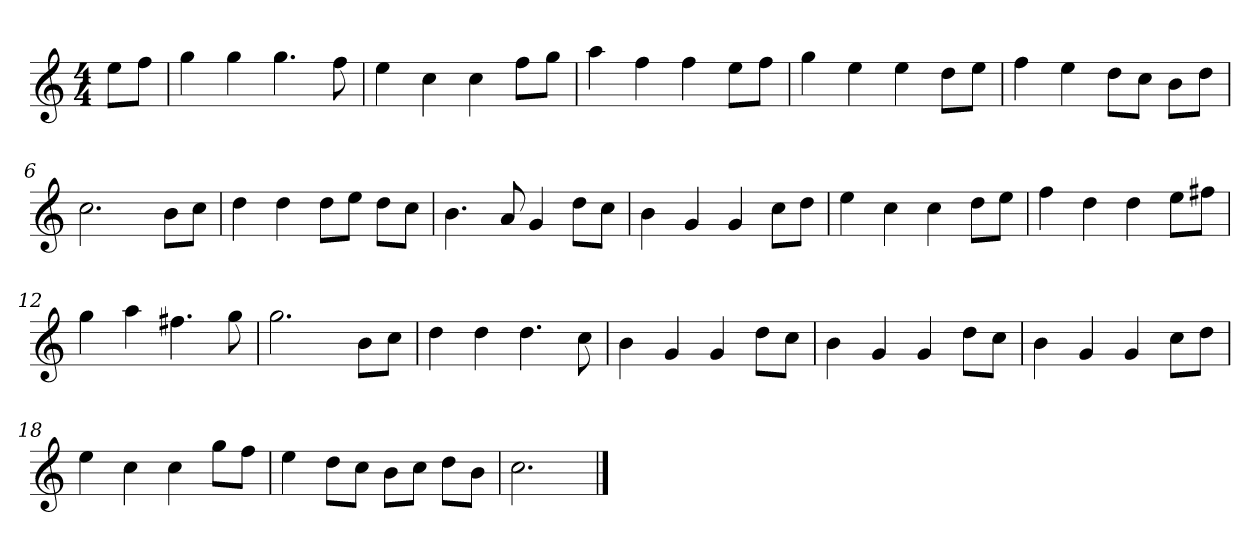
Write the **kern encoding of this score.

**kern
*part1
*staff1
*k[]
*M4/4
*MM120
=
8eeL
8ffJ
=1
4gg
4gg
4.gg
8ff
=2
4ee
4cc
4cc
8ffL
8ggJ
=3
4aa
4ff
4ff
8eeL
8ffJ
=4
4gg
4ee
4ee
8ddL
8eeJ
=5
4ff
4ee
8ddL
8ccJ
8bL
8ddJ
=6
2.cc
8bL
8ccJ
=7
4dd
4dd
8ddL
8eeJ
8ddL
8ccJ
=8
4.b
8a
4g
8ddL
8ccJ
=9
4b
4g
4g
8ccL
8ddJ
=10
4ee
4cc
4cc
8ddL
8eeJ
=11
4ff
4dd
4dd
8eeL
8ff#XJ
=12
4gg
4aa
4.ff#X
8gg
=13
2.gg
8bL
8ccJ
=14
4dd
4dd
4.dd
8cc
=15
4b
4g
4g
8ddL
8ccJ
=16
4b
4g
4g
8ddL
8ccJ
=17
4b
4g
4g
8ccL
8ddJ
=18
4ee
4cc
4cc
8ggL
8ffJ
=19
4ee
8ddL
8ccJ
8bL
8ccJ
8ddL
8bJ
=20
2.cc
==
*-
